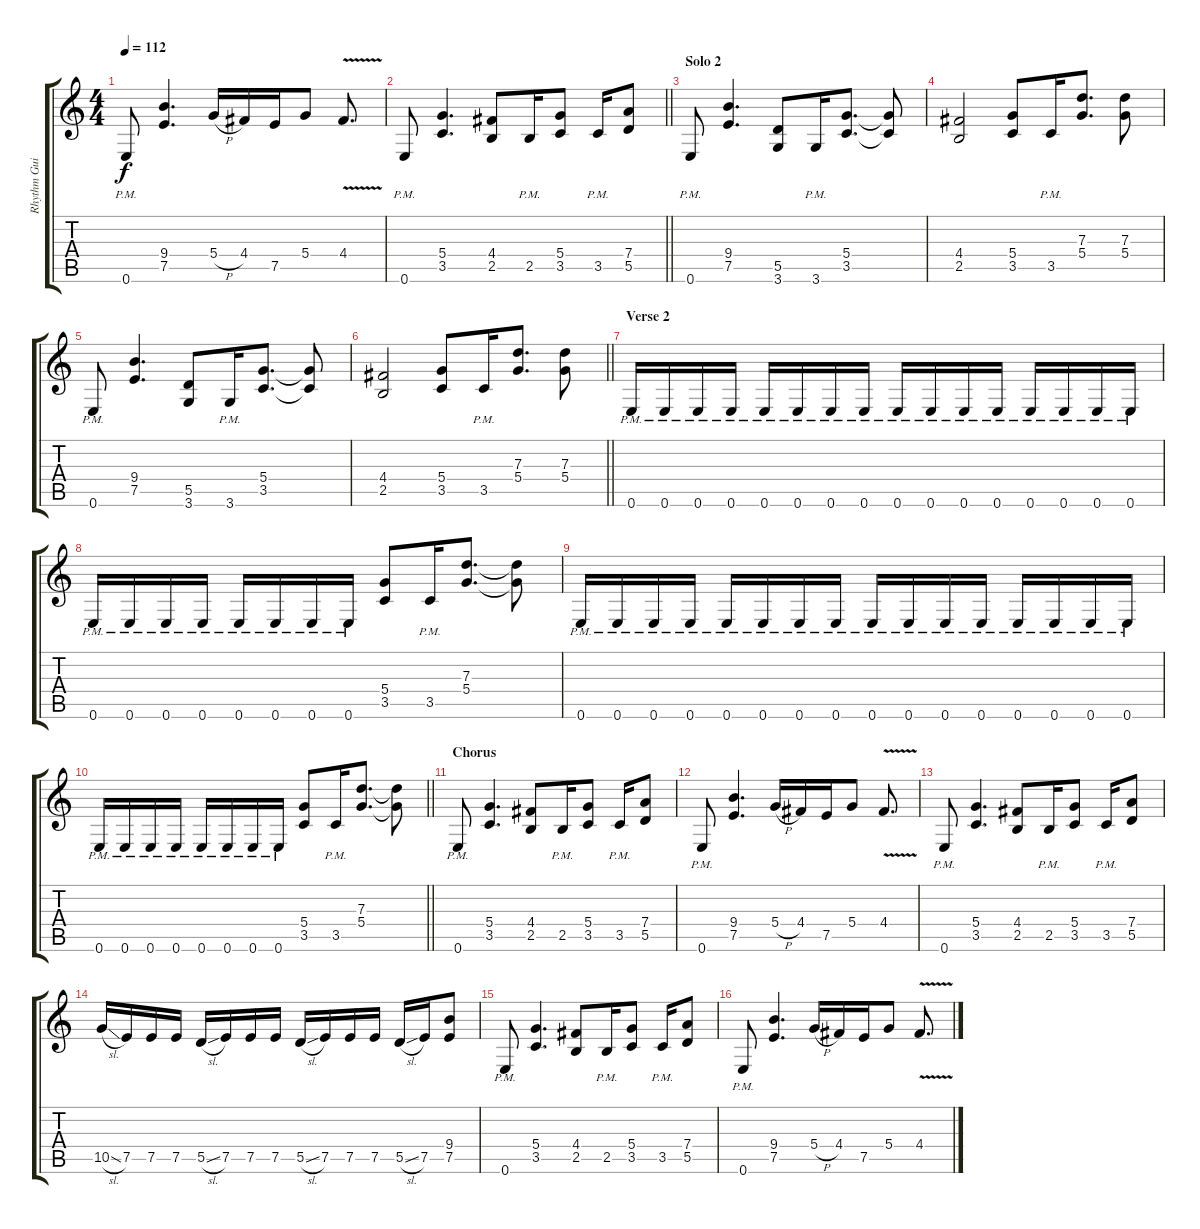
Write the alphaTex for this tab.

\track ("Rhythm Guitar" "Rhythm Gui") {instrument distortionguitar}
\staff {score tabs}
\tuning (E4 B3 G3 D3 A2 E2) {hide}
\ts (4 4)
\tempo 112
\clef g2
\ks c
0.6{pm}.8{dy f} (9.4 7.5).4{d} 5.4{h}.16 4.4.16 7.5.16 5.4.8 4.4{v}.8{d} |
\barLineRight lightlight
0.6{pm}.8 (5.4 3.5).4{d} (4.4 2.5).8 2.5{pm}.16 (5.4 3.5).8 3.5{pm}.16 (7.4 5.5).8 |
\section ("" "Solo 2")
0.6{pm}.8 (9.4 7.5).4{d} (5.5 3.6).8 3.6{pm}.16 (5.4 3.5).8{d} (5.4{t} 3.5{t}).8 |
(4.4 2.5).2 (5.4 3.5).8 3.5{pm}.16 (7.3 5.4).8{d} (7.3 5.4).8 |
0.6{pm}.8 (9.4 7.5).4{d} (5.5 3.6).8 3.6{pm}.16 (5.4 3.5).8{d} (5.4{t} 3.5{t}).8 |
\barLineRight lightlight
(4.4 2.5).2 (5.4 3.5).8 3.5{pm}.16 (7.3 5.4).8{d} (7.3 5.4).8 |
\section ("" "Verse 2")
0.6{pm}.16 0.6{pm}.16 0.6{pm}.16 0.6{pm}.16 0.6{pm}.16 0.6{pm}.16 0.6{pm}.16 0.6{pm}.16 0.6{pm}.16 0.6{pm}.16 0.6{pm}.16 0.6{pm}.16 0.6{pm}.16 0.6{pm}.16 0.6{pm}.16 0.6{pm}.16 |
0.6{pm}.16 0.6{pm}.16 0.6{pm}.16 0.6{pm}.16 0.6{pm}.16 0.6{pm}.16 0.6{pm}.16 0.6{pm}.16 (5.4 3.5).8 3.5{pm}.16 (7.3 5.4).8{d} (7.3{t} 5.4{t}).8 |
0.6{pm}.16 0.6{pm}.16 0.6{pm}.16 0.6{pm}.16 0.6{pm}.16 0.6{pm}.16 0.6{pm}.16 0.6{pm}.16 0.6{pm}.16 0.6{pm}.16 0.6{pm}.16 0.6{pm}.16 0.6{pm}.16 0.6{pm}.16 0.6{pm}.16 0.6{pm}.16 |
\barLineRight lightlight
0.6{pm}.16 0.6{pm}.16 0.6{pm}.16 0.6{pm}.16 0.6{pm}.16 0.6{pm}.16 0.6{pm}.16 0.6{pm}.16 (5.4 3.5).8 3.5{pm}.16 (7.3 5.4).8{d} (7.3{t} 5.4{t}).8 |
\section ("" "Chorus")
0.6{pm}.8 (5.4 3.5).4{d} (4.4 2.5).8 2.5{pm}.16 (5.4 3.5).8 3.5{pm}.16 (7.4 5.5).8 |
0.6{pm}.8 (9.4 7.5).4{d} 5.4{h}.16 4.4.16 7.5.16 5.4.8 4.4{v}.8{d} |
0.6{pm}.8 (5.4 3.5).4{d} (4.4 2.5).8 2.5{pm}.16 (5.4 3.5).8 3.5{pm}.16 (7.4 5.5).8 |
10.5{sl}.16 7.5.16 7.5.16 7.5.16 5.5{sl}.16 7.5.16 7.5.16 7.5.16 5.5{sl}.16 7.5.16 7.5.16 7.5.16 5.5{sl}.16 7.5.16 (9.4 7.5).8 |
0.6{pm}.8 (5.4 3.5).4{d} (4.4 2.5).8 2.5{pm}.16 (5.4 3.5).8 3.5{pm}.16 (7.4 5.5).8 |
0.6{pm}.8 (9.4 7.5).4{d} 5.4{h}.16 4.4.16 7.5.16 5.4.8 4.4{v}.8{d}
